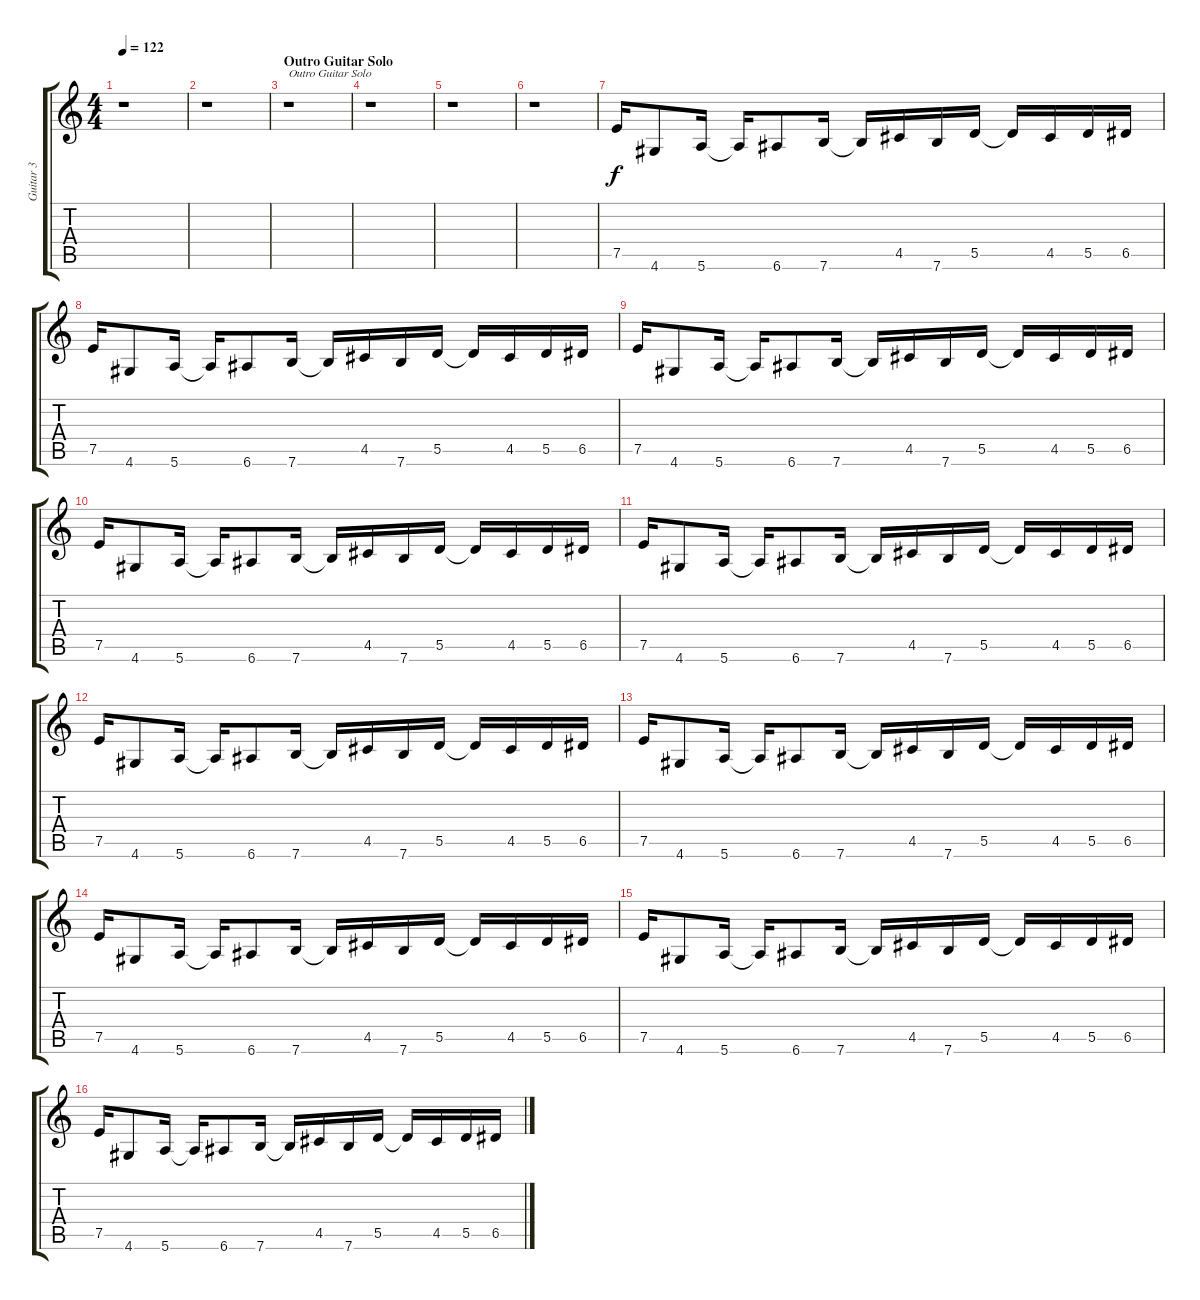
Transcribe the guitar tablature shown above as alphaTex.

\track ("Guitar 3" "Guitar 3") {instrument distortionguitar}
\staff {score tabs}
\tuning (E4 B3 G3 D3 A2 E2) {hide}
\ts (4 4)
\tempo 122
\clef g2
\ks c
r.1{dy f} |
r.1 |
\section ("" "Outro Guitar Solo")
r.1{txt "Outro Guitar Solo"} |
r.1 |
r.1 |
r.1 |
7.5.16 4.6.8 5.6.16 5.6{t}.16 6.6.8 7.6.16 7.6{t}.16 4.5.16 7.6.16 5.5.16 5.5{t}.16 4.5.16 5.5.16 6.5.16 |
7.5.16 4.6.8 5.6.16 5.6{t}.16 6.6.8 7.6.16 7.6{t}.16 4.5.16 7.6.16 5.5.16 5.5{t}.16 4.5.16 5.5.16 6.5.16 |
7.5.16 4.6.8 5.6.16 5.6{t}.16 6.6.8 7.6.16 7.6{t}.16 4.5.16 7.6.16 5.5.16 5.5{t}.16 4.5.16 5.5.16 6.5.16 |
7.5.16 4.6.8 5.6.16 5.6{t}.16 6.6.8 7.6.16 7.6{t}.16 4.5.16 7.6.16 5.5.16 5.5{t}.16 4.5.16 5.5.16 6.5.16 |
7.5.16 4.6.8 5.6.16 5.6{t}.16 6.6.8 7.6.16 7.6{t}.16 4.5.16 7.6.16 5.5.16 5.5{t}.16 4.5.16 5.5.16 6.5.16 |
7.5.16 4.6.8 5.6.16 5.6{t}.16 6.6.8 7.6.16 7.6{t}.16 4.5.16 7.6.16 5.5.16 5.5{t}.16 4.5.16 5.5.16 6.5.16 |
7.5.16 4.6.8 5.6.16 5.6{t}.16 6.6.8 7.6.16 7.6{t}.16 4.5.16 7.6.16 5.5.16 5.5{t}.16 4.5.16 5.5.16 6.5.16 |
7.5.16 4.6.8 5.6.16 5.6{t}.16 6.6.8 7.6.16 7.6{t}.16 4.5.16 7.6.16 5.5.16 5.5{t}.16 4.5.16 5.5.16 6.5.16 |
7.5.16 4.6.8 5.6.16 5.6{t}.16 6.6.8 7.6.16 7.6{t}.16 4.5.16 7.6.16 5.5.16 5.5{t}.16 4.5.16 5.5.16 6.5.16 |
7.5.16 4.6.8 5.6.16 5.6{t}.16 6.6.8 7.6.16 7.6{t}.16 4.5.16 7.6.16 5.5.16 5.5{t}.16 4.5.16 5.5.16 6.5.16
